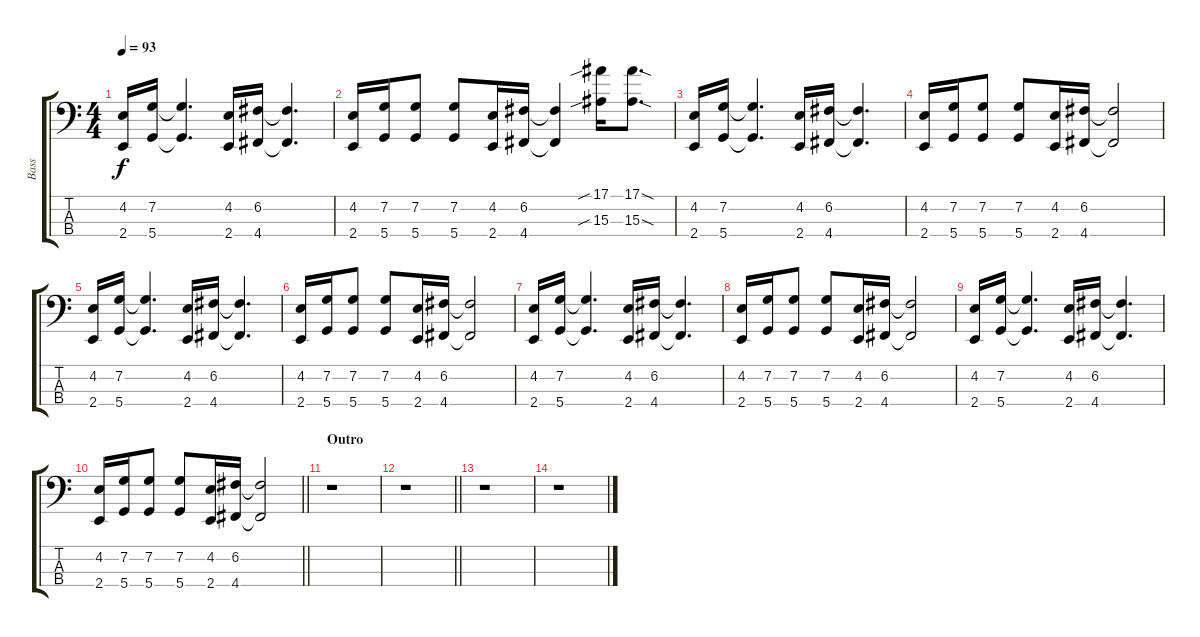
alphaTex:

\track ("Bass" "Bass") {instrument electricbassfinger}
\staff {score tabs}
\tuning (F2 C2 G1 D1) {hide}
\ts (4 4)
\tempo 93
\clef f4
\ks c
(4.2 2.4).16{dy f} (7.2 5.4).16 (7.2{t} 5.4{t}).4{d} (4.2 2.4).16 (6.2 4.4).16 (6.2{t} 4.4{t}).4{d} |
(4.2 2.4).16 (7.2 5.4).16 (7.2 5.4).8 (7.2 5.4).8 (4.2 2.4).16 (6.2 4.4).16 (6.2{t} 4.4{t}).4 (17.1{sib} 15.3{sib}).16 (17.1{sod} 15.3{sod}).8{d} |
(4.2 2.4).16 (7.2 5.4).16 (7.2{t} 5.4{t}).4{d} (4.2 2.4).16 (6.2 4.4).16 (6.2{t} 4.4{t}).4{d} |
(4.2 2.4).16 (7.2 5.4).16 (7.2 5.4).8 (7.2 5.4).8 (4.2 2.4).16 (6.2 4.4).16 (6.2{t} 4.4{t}).2 |
(4.2 2.4).16 (7.2 5.4).16 (7.2{t} 5.4{t}).4{d} (4.2 2.4).16 (6.2 4.4).16 (6.2{t} 4.4{t}).4{d} |
(4.2 2.4).16 (7.2 5.4).16 (7.2 5.4).8 (7.2 5.4).8 (4.2 2.4).16 (6.2 4.4).16 (6.2{t} 4.4{t}).2 |
(4.2 2.4).16 (7.2 5.4).16 (7.2{t} 5.4{t}).4{d} (4.2 2.4).16 (6.2 4.4).16 (6.2{t} 4.4{t}).4{d} |
(4.2 2.4).16 (7.2 5.4).16 (7.2 5.4).8 (7.2 5.4).8 (4.2 2.4).16 (6.2 4.4).16 (6.2{t} 4.4{t}).2 |
(4.2 2.4).16 (7.2 5.4).16 (7.2{t} 5.4{t}).4{d} (4.2 2.4).16 (6.2 4.4).16 (6.2{t} 4.4{t}).4{d} |
\barLineRight lightlight
(4.2 2.4).16 (7.2 5.4).16 (7.2 5.4).8 (7.2 5.4).8 (4.2 2.4).16 (6.2 4.4).16 (6.2{t} 4.4{t}).2 |
\section ("" "Outro")
r.1 |
\barLineRight lightlight
r.1 |
r.1 |
r.1
